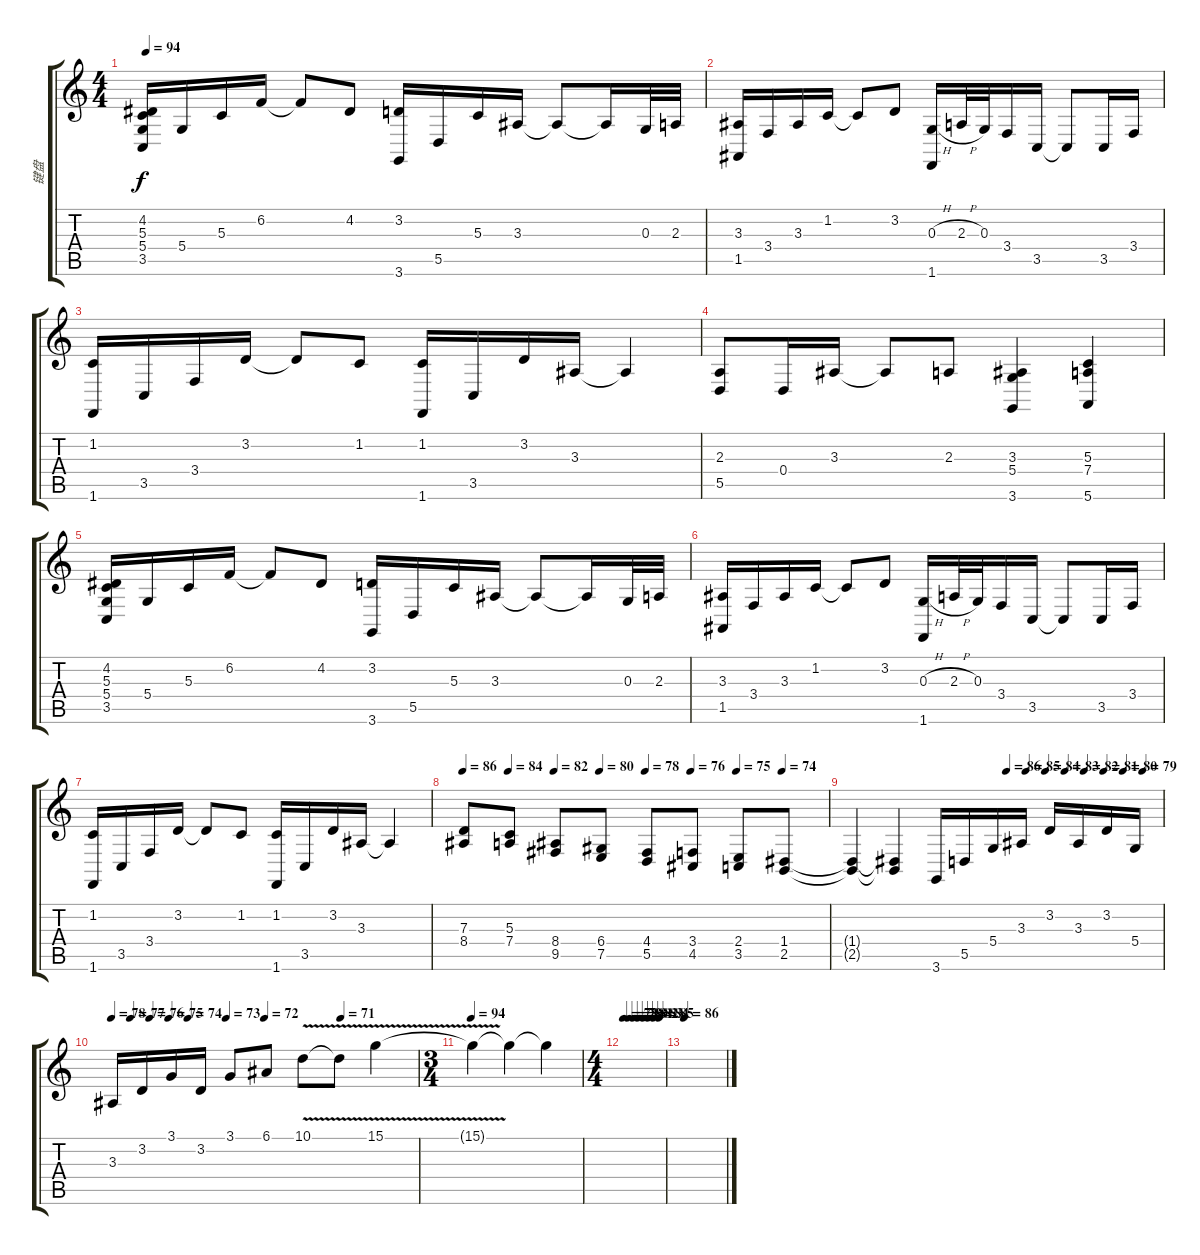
\track ("键盘" "键盘") {instrument electricgrandpiano}
\staff {score tabs}
\tuning (E4 B3 G3 D3 A2 E2) {hide}
\ts (4 4)
\tempo 94
\tempo 73
\tempo 94
\clef g2
\ks c
(4.2 5.3 5.4 3.5).16{dy f instrument electricgrandpiano} 5.4.16 5.3.16 6.2.16 6.2{t}.8 4.2.8 (3.2 3.6).16 5.5.16 5.3.16 3.3.16 3.3{t}.8 3.3{t}.16 0.3.32 2.3.32 |
(3.3 1.5).16 3.4.16 3.3.16 1.2.16 1.2{t}.8 3.2.8 (0.3{h} 1.6).16 2.3{h}.32 0.3.32 3.4.16 3.5.16 3.5{t}.8 3.5.16 3.4.16 |
(1.2 1.6).16 3.5.16 3.4.16 3.2.16 3.2{t}.8 1.2.8 (1.2 1.6).16 3.5.16 3.2.16 3.3.16 3.3{t}.4 |
(2.3 5.5).8 0.4.16 3.3.16 3.3{t}.8 2.3.8 (3.3 5.4 3.6).4 (5.3 7.4 5.6).4 |
(4.2 5.3 5.4 3.5).16 5.4.16 5.3.16 6.2.16 6.2{t}.8 4.2.8 (3.2 3.6).16 5.5.16 5.3.16 3.3.16 3.3{t}.8 3.3{t}.16 0.3.32 2.3.32 |
(3.3 1.5).16 3.4.16 3.3.16 1.2.16 1.2{t}.8 3.2.8 (0.3{h} 1.6).16 2.3{h}.32 0.3.32 3.4.16 3.5.16 3.5{t}.8 3.5.16 3.4.16 |
(1.2 1.6).16 3.5.16 3.4.16 3.2.16 3.2{t}.8 1.2.8 (1.2 1.6).16 3.5.16 3.2.16 3.3.16 3.3{t}.4 |
\tempo 86
\tempo (84 0.125)
\tempo (82 0.25)
\tempo (80 0.375)
\tempo (78 0.5)
\tempo (76 0.625)
\tempo (75 0.75)
\tempo (74 0.875)
(7.3 8.4).8 (5.3 7.4).8 (8.4 9.5).8 (6.4 7.5).8 (4.4 5.5).8 (3.4 4.5).8 (2.4 3.5).8 (1.4 2.5).8 |
\tempo (86 0.5)
\tempo (85 0.5625)
\tempo (84 0.625)
\tempo (83 0.6875)
\tempo (82 0.75)
\tempo (81 0.8125)
\tempo (80 0.875)
\tempo (79 0.9375)
(1.4{t} 2.5{t}).4 (1.4{t} 2.5{t}).4 3.6.16 5.5.16 5.4.16 3.3.16 3.2.16 3.3.16 3.2.16 5.4.16 |
\tempo 78
\tempo (77 0.0625)
\tempo (76 0.125)
\tempo (75 0.1875)
\tempo (74 0.25)
\tempo (73 0.375)
\tempo (72 0.5)
\tempo (71 0.75)
3.3.16 3.2.16 3.1.16 3.2.16 3.1.8 6.1.8 10.1{v}.8 10.1{t}.8 15.1{v}.4 |
\ts (3 4)
\tempo 94
15.1{t}.4 15.1{t}.4 15.1{t}.4 |
\ts (4 4)
\tempo 78
\tempo (79 0.125)
\tempo (80 0.25)
\tempo (81 0.375)
\tempo (82 0.5)
\tempo (83 0.625)
\tempo (84 0.75)
\tempo (85 0.875)
|
\tempo 86
